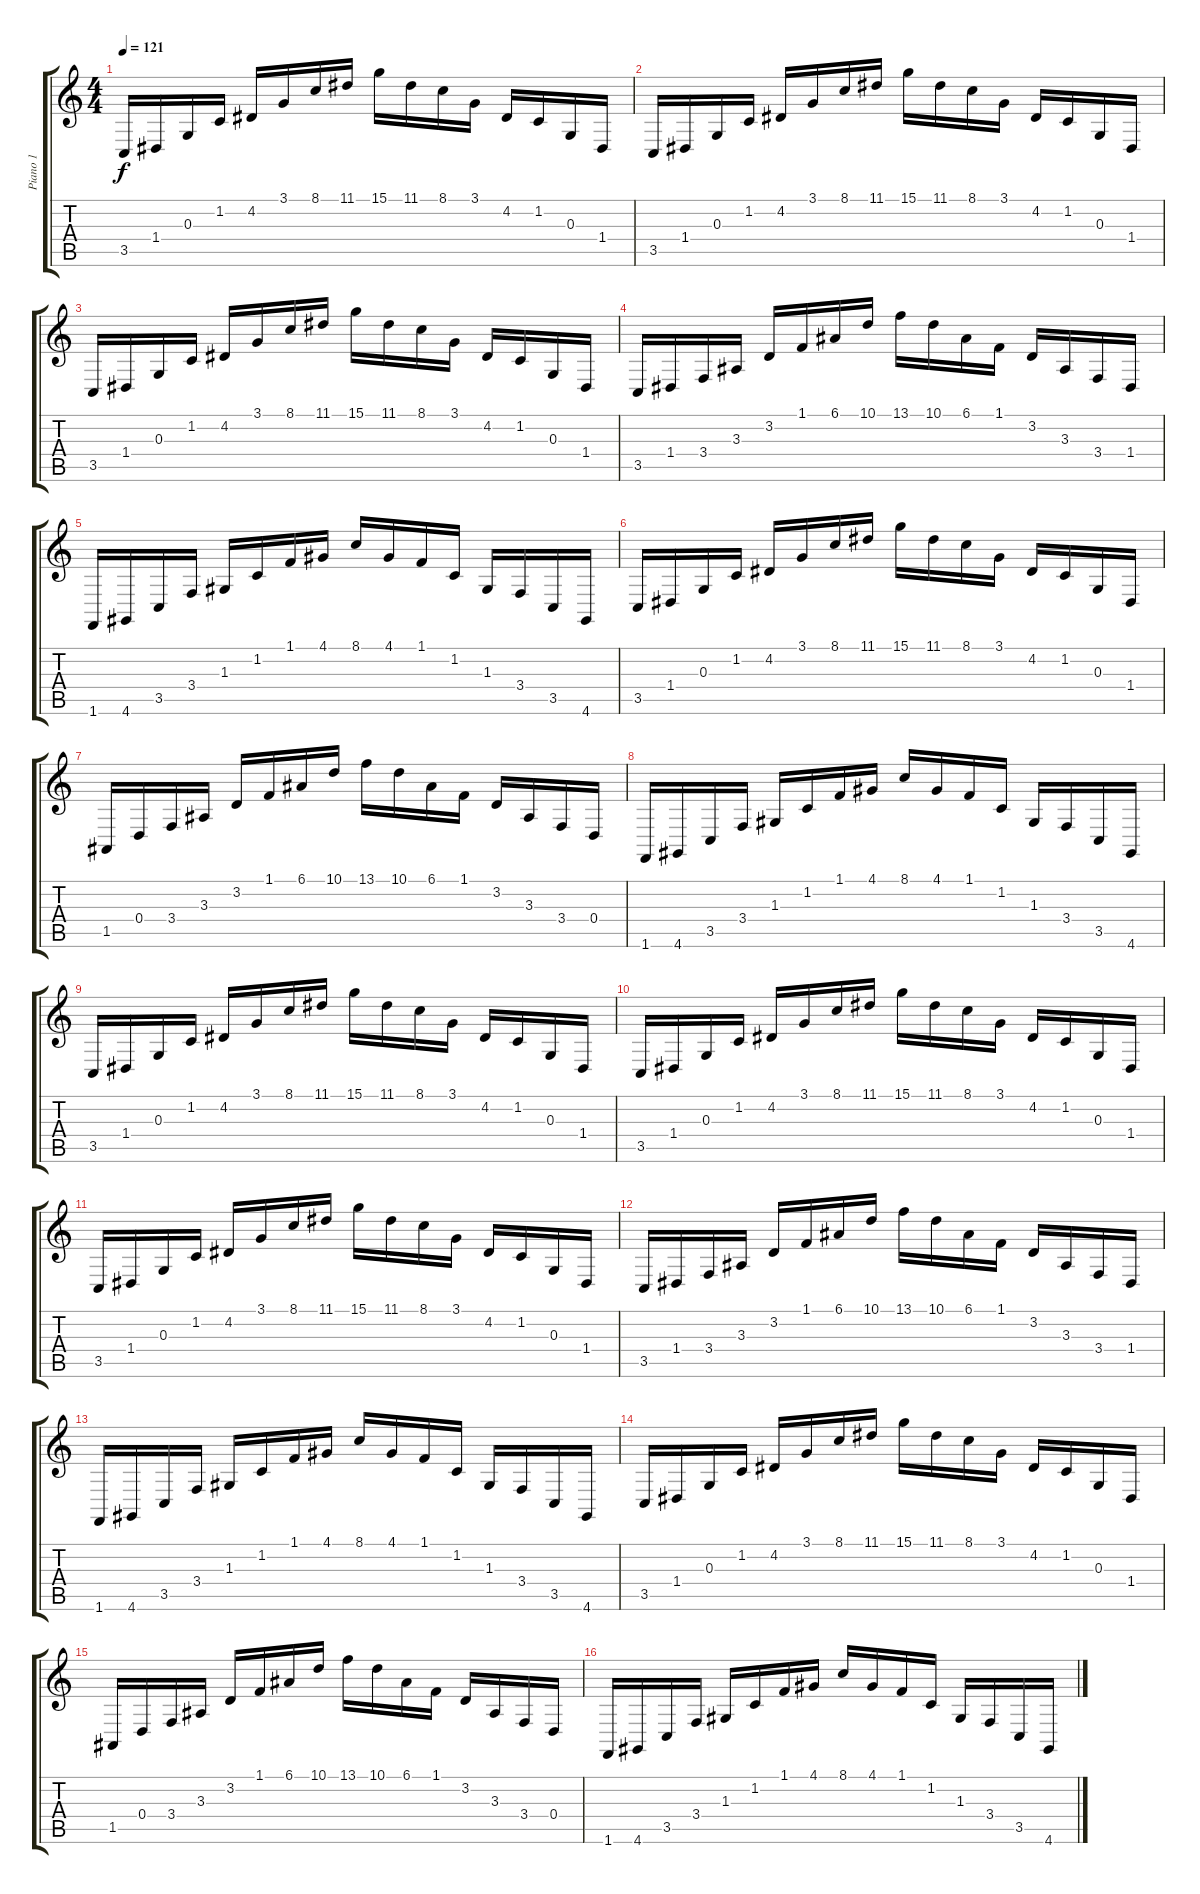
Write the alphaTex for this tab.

\track ("Piano 1" "Piano 1") {instrument fx8scifi}
\staff {score tabs}
\tuning (E4 B3 G3 D3 A2 E2) {hide}
\ts (4 4)
\tempo 121
\clef g2
\ks c
3.5.16{dy f} 1.4.16 0.3.16 1.2.16 4.2.16 3.1.16 8.1.16 11.1.16 15.1.16 11.1.16 8.1.16 3.1.16 4.2.16 1.2.16 0.3.16 1.4.16 |
3.5.16 1.4.16 0.3.16 1.2.16 4.2.16 3.1.16 8.1.16 11.1.16 15.1.16 11.1.16 8.1.16 3.1.16 4.2.16 1.2.16 0.3.16 1.4.16 |
3.5.16 1.4.16 0.3.16 1.2.16 4.2.16 3.1.16 8.1.16 11.1.16 15.1.16 11.1.16 8.1.16 3.1.16 4.2.16 1.2.16 0.3.16 1.4.16 |
3.5.16 1.4.16 3.4.16 3.3.16 3.2.16 1.1.16 6.1.16 10.1.16 13.1.16 10.1.16 6.1.16 1.1.16 3.2.16 3.3.16 3.4.16 1.4.16 |
1.6.16 4.6.16 3.5.16 3.4.16 1.3.16 1.2.16 1.1.16 4.1.16 8.1.16 4.1.16 1.1.16 1.2.16 1.3.16 3.4.16 3.5.16 4.6.16 |
3.5.16 1.4.16 0.3.16 1.2.16 4.2.16 3.1.16 8.1.16 11.1.16 15.1.16 11.1.16 8.1.16 3.1.16 4.2.16 1.2.16 0.3.16 1.4.16 |
1.5.16 0.4.16 3.4.16 3.3.16 3.2.16 1.1.16 6.1.16 10.1.16 13.1.16 10.1.16 6.1.16 1.1.16 3.2.16 3.3.16 3.4.16 0.4.16 |
1.6.16 4.6.16 3.5.16 3.4.16 1.3.16 1.2.16 1.1.16 4.1.16 8.1.16 4.1.16 1.1.16 1.2.16 1.3.16 3.4.16 3.5.16 4.6.16 |
3.5.16 1.4.16 0.3.16 1.2.16 4.2.16 3.1.16 8.1.16 11.1.16 15.1.16 11.1.16 8.1.16 3.1.16 4.2.16 1.2.16 0.3.16 1.4.16 |
3.5.16 1.4.16 0.3.16 1.2.16 4.2.16 3.1.16 8.1.16 11.1.16 15.1.16 11.1.16 8.1.16 3.1.16 4.2.16 1.2.16 0.3.16 1.4.16 |
3.5.16 1.4.16 0.3.16 1.2.16 4.2.16 3.1.16 8.1.16 11.1.16 15.1.16 11.1.16 8.1.16 3.1.16 4.2.16 1.2.16 0.3.16 1.4.16 |
3.5.16 1.4.16 3.4.16 3.3.16 3.2.16 1.1.16 6.1.16 10.1.16 13.1.16 10.1.16 6.1.16 1.1.16 3.2.16 3.3.16 3.4.16 1.4.16 |
1.6.16 4.6.16 3.5.16 3.4.16 1.3.16 1.2.16 1.1.16 4.1.16 8.1.16 4.1.16 1.1.16 1.2.16 1.3.16 3.4.16 3.5.16 4.6.16 |
3.5.16 1.4.16 0.3.16 1.2.16 4.2.16 3.1.16 8.1.16 11.1.16 15.1.16 11.1.16 8.1.16 3.1.16 4.2.16 1.2.16 0.3.16 1.4.16 |
1.5.16 0.4.16 3.4.16 3.3.16 3.2.16 1.1.16 6.1.16 10.1.16 13.1.16 10.1.16 6.1.16 1.1.16 3.2.16 3.3.16 3.4.16 0.4.16 |
1.6.16 4.6.16 3.5.16 3.4.16 1.3.16 1.2.16 1.1.16 4.1.16 8.1.16 4.1.16 1.1.16 1.2.16 1.3.16 3.4.16 3.5.16 4.6.16
